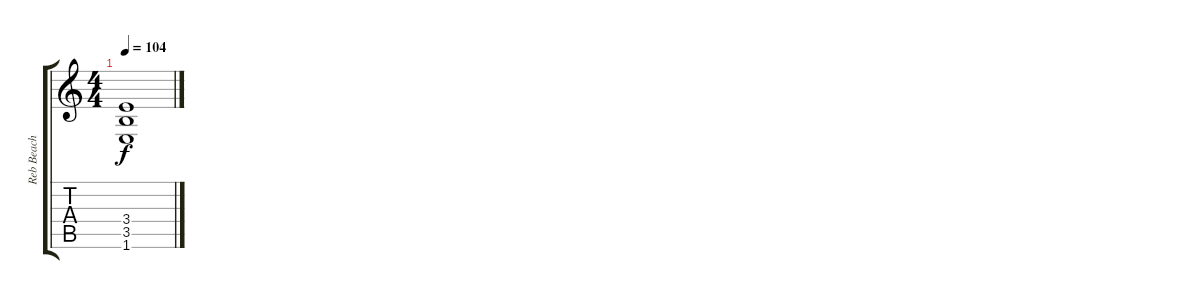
\track ("Reb Beach" "Reb Beach") {instrument distortionguitar}
\staff {score tabs}
\tuning (Eb4 Bb3 Gb3 Db3 Ab2 Eb2) {hide}
\ts (4 4)
\tempo 104
\clef g2
\ks c
(3.4{t} 3.5{t} 1.6{t}).1{dy f}
